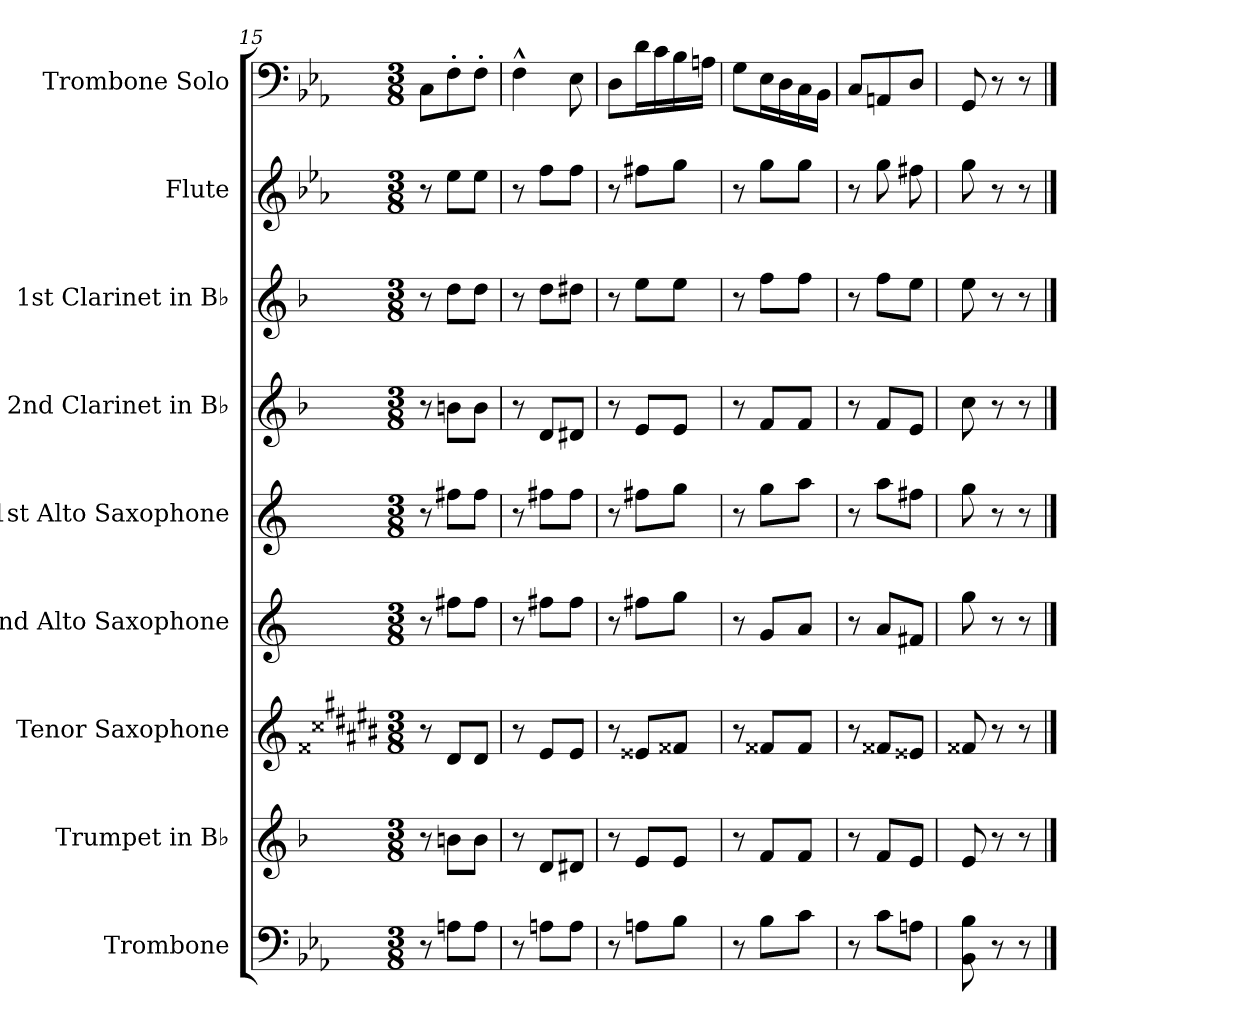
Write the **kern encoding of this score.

**kern	**kern	**kern	**kern	**kern	**kern	**kern	**kern	**kern
*part9	*part8	*part7	*part6	*part5	*part4	*part3	*part2	*part1
*staff9	*staff8	*staff7	*staff6	*staff5	*staff4	*staff3	*staff2	*staff1
*I"Trombone	*I"Trumpet in B♭	*I"Tenor Saxophone	*I"2nd Alto Saxophone	*I"1st Alto Saxophone	*I"2nd Clarinet in B♭	*I"1st Clarinet in B♭	*I"Flute	*I"Trombone Solo
*I'Tbn.	*	*I'T. Sax.	*I'A. Sax.	*I'A. Sax.	*	*	*I'Fl.	*I'Tbn.
*clefF4	*clefG2	*clefG2	*clefG2	*clefG2	*clefG2	*clefG2	*clefG2	*clefF4
*	*ITrd1c2	*ITrd9c14	*ITrd5c9	*ITrd5c9	*ITrd1c2	*ITrd1c2	*	*
*k[b-e-a-]	*k[b-e-a-]	*k[f##c##g#d#a#e#b#]	*k[b-e-a-]	*k[b-e-a-]	*k[b-e-a-]	*k[b-e-a-]	*k[b-e-a-]	*k[b-e-a-]
*M3/8	*M3/8	*M3/8	*M3/8	*M3/8	*M3/8	*M3/8	*M3/8	*M3/8
=15	=15	=15	=15	=15	=15	=15	=15	=15
8r	8r	8r	8r	8r	8r	8r	8r	8C\L
8An\L	8an\L	8D#/L	8an\L	8an\L	8an\L	8cc\L	8ee-\L	8F'\
8A\J	8a\J	8D#/J	8a\J	8a\J	8a\J	8cc\J	8ee-\J	8F'\J
=16	=16	=16	=16	=16	=16	=16	=16	=16
8r	8r	8r	8r	8r	8r	8r	8r	4F^^\
8An\L	8c/L	8E#/L	8an\L	8an\L	8c/L	8cc\L	8ff\L	.
8A\J	8c#X/J	8E#/J	8a\J	8a\J	8c#X/J	8cc#X\J	8ff\J	8E-\
=17	=17	=17	=17	=17	=17	=17	=17	=17
8r	8r	8r	8r	8r	8r	8r	8r	8D\L
8An\L	8d/L	8E##X/L	8an\L	8an\L	8d/L	8dd\L	8ff#X\L	16d\L
.	.	.	.	.	.	.	.	16c\
8B-\J	8d/J	8F##/J	8b-\J	8b-\J	8d/J	8dd\J	8gg\J	16B-\
.	.	.	.	.	.	.	.	16An\JJ
=18	=18	=18	=18	=18	=18	=18	=18	=18
8r	8r	8r	8r	8r	8r	8r	8r	8G\L
8B-\L	8e-/L	8F##/L	8B-/L	8b-\L	8e-/L	8ee-\L	8gg\L	16E-\L
.	.	.	.	.	.	.	.	16D\
8c\J	8e-/J	8F##/J	8c/J	8cc\J	8e-/J	8ee-\J	8gg\J	16C\
.	.	.	.	.	.	.	.	16BB-\JJ
=19	=19	=19	=19	=19	=19	=19	=19	=19
8r	8r	8r	8r	8r	8r	8r	8r	8C/L
8c\L	8e-/L	8F##/L	8c/L	8cc\L	8e-/L	8ee-\L	8gg\	8AAn/
8An\J	8d/J	8E##X/J	8An/J	8an\J	8d/J	8dd\J	8ff#X\	8D/J
=20	=20	=20	=20	=20	=20	=20	=20	=20
8BB-\ 8B-\	8d/	8F##/	8b-\	8b-\	8b-\	8dd\	8gg\	8GG/
8r	8r	8r	8r	8r	8r	8r	8r	8r
8r	8r	8r	8r	8r	8r	8r	8r	8r
==	==	==	==	==	==	==	==	==
*-	*-	*-	*-	*-	*-	*-	*-	*-
